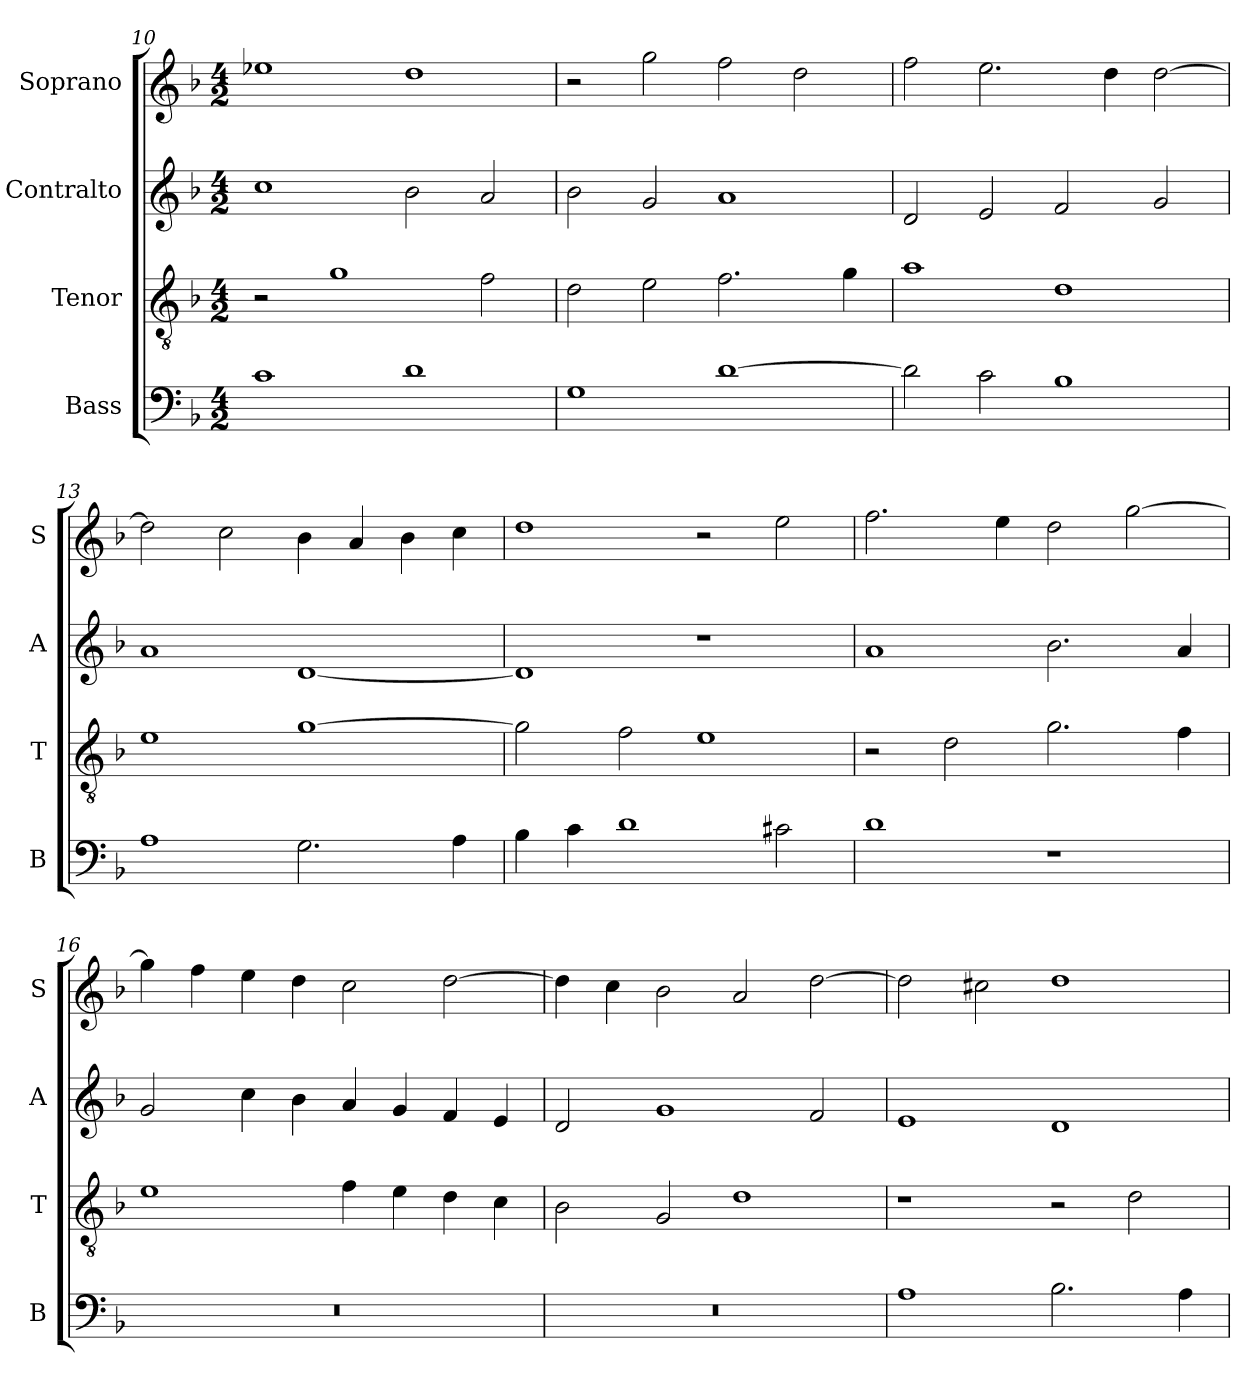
**kern	**kern	**kern	**kern
*part4	*part3	*part2	*part1
*staff4	*staff3	*staff2	*staff1
*I"Bass	*I"Tenor	*I"Contralto	*I"Soprano
*I'B	*I'T	*I'A	*I'S
*clefF4	*clefGv2	*clefG2	*clefG2
*k[b-]	*k[b-]	*k[b-]	*k[b-]
*G:dor	*G:dor	*G:dor	*G:dor
*M4/2	*M4/2	*M4/2	*M4/2
=10	=10	=10	=10
1c	2r	1cc	1ee-X
.	1g	.	.
1d	.	2b-	1dd
.	2f	2a	.
=11	=11	=11	=11
1G	2d	2b-	2r
.	2e	2g	2gg
[1d	2.f	1a	2ff
.	.	.	2dd
.	4g	.	.
=12	=12	=12	=12
2d]	1a	2d	2ff
2c	.	2e	2.ee
1B-	1d	2f	.
.	.	.	4dd
.	.	2g	[2dd
=13	=13	=13	=13
1A	1e	1a	2dd]
.	.	.	2cc
2.G	[1g	[1d	4b-
.	.	.	4a
.	.	.	4b-
4A	.	.	4cc
=14	=14	=14	=14
4B-	2g]	1d]	1dd
4c	.	.	.
1d	2f	.	.
.	1e	1r	2r
2c#X	.	.	2ee
=15	=15	=15	=15
1d	2r	1a	2.ff
.	2d	.	.
.	.	.	4ee
1r	2.g	2.b-	2dd
.	.	.	[2gg
.	4f	4a	.
=16	=16	=16	=16
0r	1e	2g	4gg]
.	.	.	4ff
.	.	4cc	4ee
.	.	4b-	4dd
.	4f	4a	2cc
.	4e	4g	.
.	4d	4f	[2dd
.	4c	4e	.
=17	=17	=17	=17
0r	2B-	2d	4dd]
.	.	.	4cc
.	2G	1g	2b-
.	1d	.	2a
.	.	2f	[2dd
=18	=18	=18	=18
1A	1r	1e	2dd]
.	.	.	2cc#X
2.B-	2r	1d	1dd
.	2d	.	.
4A	.	.	.
=	=	=	=
*-	*-	*-	*-
